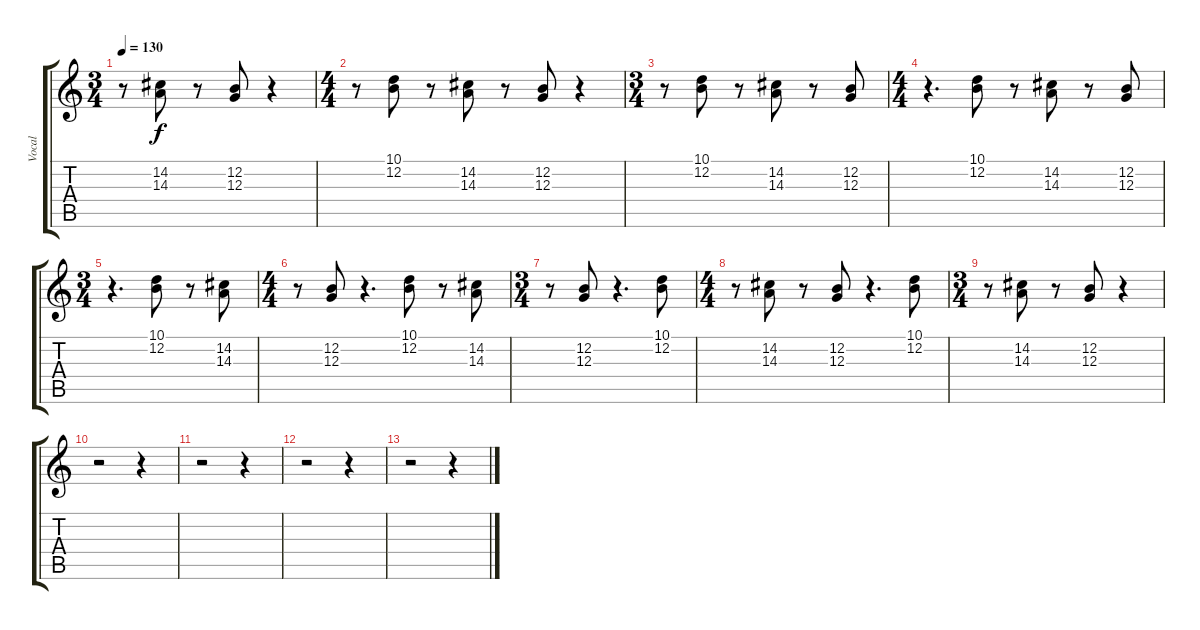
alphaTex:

\track ("Vocal" "Vocal") {instrument lead6voice}
\staff {score tabs}
\tuning (E4 B3 G3 D3 A2 E2) {hide}
\ts (3 4)
\tempo 130
\clef g2
\ks c
r.8{dy f} (14.2 14.3).8 r.8 (12.2 12.3).8 r.4 |
\ts (4 4)
r.8 (10.1 12.2).8 r.8 (14.2 14.3).8 r.8 (12.2 12.3).8 r.4 |
\ts (3 4)
r.8 (10.1 12.2).8 r.8 (14.2 14.3).8 r.8 (12.2 12.3).8 |
\ts (4 4)
r.4{d} (10.1 12.2).8 r.8 (14.2 14.3).8 r.8 (12.2 12.3).8 |
\ts (3 4)
r.4{d} (10.1 12.2).8 r.8 (14.2 14.3).8 |
\ts (4 4)
r.8 (12.2 12.3).8 r.4{d} (10.1 12.2).8 r.8 (14.2 14.3).8 |
\ts (3 4)
r.8 (12.2 12.3).8 r.4{d} (10.1 12.2).8 |
\ts (4 4)
r.8 (14.2 14.3).8 r.8 (12.2 12.3).8 r.4{d} (10.1 12.2).8 |
\ts (3 4)
r.8 (14.2 14.3).8 r.8 (12.2 12.3).8 r.4 |
r.2 r.4 |
r.2 r.4 |
r.2 r.4 |
r.2 r.4
